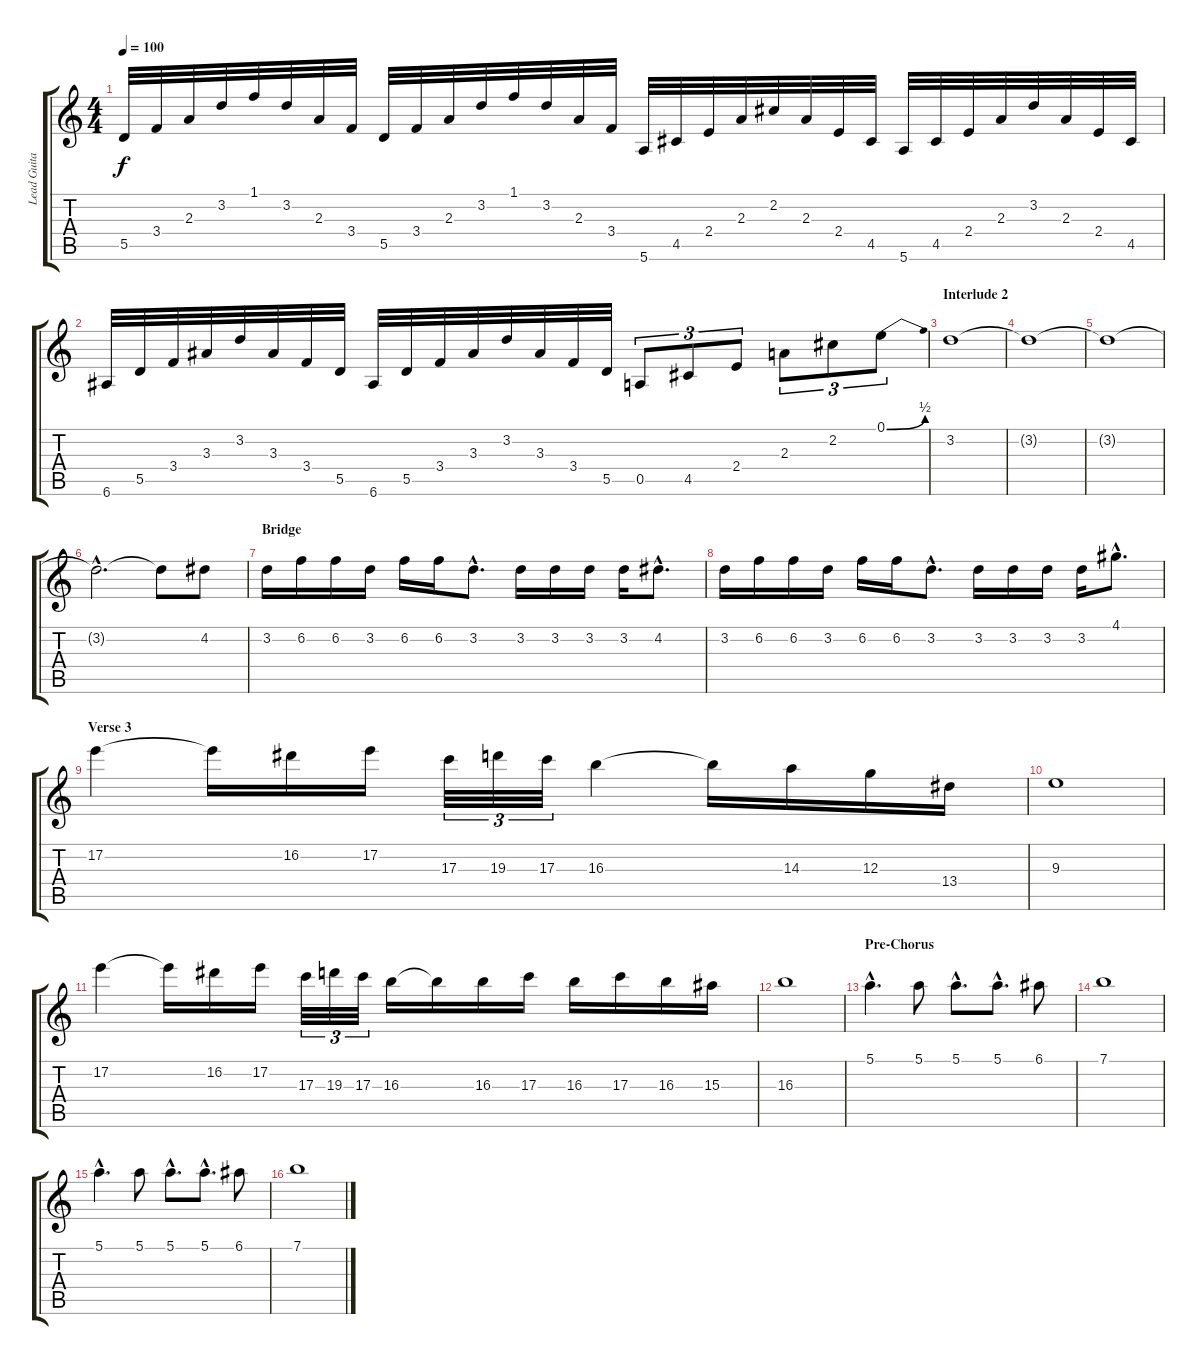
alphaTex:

\track ("Lead Guitar" "Lead Guita") {instrument distortionguitar}
\staff {score tabs}
\tuning (E4 B3 G3 D3 A2 E2) {hide}
\ts (4 4)
\tempo 100
\clef g2
\ks c
5.5.32{dy f} 3.4.32 2.3.32 3.2.32 1.1.32 3.2.32 2.3.32 3.4.32 5.5.32 3.4.32 2.3.32 3.2.32 1.1.32 3.2.32 2.3.32 3.4.32 5.6.32 4.5.32 2.4.32 2.3.32 2.2.32 2.3.32 2.4.32 4.5.32 5.6.32 4.5.32 2.4.32 2.3.32 3.2.32 2.3.32 2.4.32 4.5.32 |
6.6.32 5.5.32 3.4.32 3.3.32 3.2.32 3.3.32 3.4.32 5.5.32 6.6.32 5.5.32 3.4.32 3.3.32 3.2.32 3.3.32 3.4.32 5.5.32 0.5.8{tu (3 2)} 4.5.8{tu (3 2)} 2.4.8{tu (3 2)} 2.3.8{tu (3 2)} 2.2.8{tu (3 2)} 0.1{be (bend 0 0 60 2)}.8{tu (3 2)} |
\section ("" "Interlude 2")
3.2.1 |
3.2{t}.1 |
3.2{t}.1 |
3.2{hac t}.2{d} 3.2{t}.8 4.2.8 |
\section ("" "Bridge")
3.2.16 6.2.16 6.2.16 3.2.16 6.2.16 6.2.16 3.2{hac}.8{d} 3.2.16 3.2.16 3.2.16 3.2.16 4.2{hac}.8{d} |
3.2.16 6.2.16 6.2.16 3.2.16 6.2.16 6.2.16 3.2{hac}.8{d} 3.2.16 3.2.16 3.2.16 3.2.16 4.1{hac}.8{d} |
\section ("" "Verse 3")
17.2.4{instrument overdrivenguitar} 17.2{t}.16 16.2.16 17.2.16 17.3.32{tu (3 2)} 19.3.32{tu (3 2)} 17.3.32{tu (3 2)} 16.3.4 16.3{t}.16 14.3.16 12.3.16 13.4.16 |
9.3.1 |
17.2.4{instrument overdrivenguitar} 17.2{t}.16 16.2.16 17.2.16 17.3.32{tu (3 2)} 19.3.32{tu (3 2)} 17.3.32{tu (3 2)} 16.3.16 16.3{t}.16 16.3.16 17.3.16 16.3.16 17.3.16 16.3.16 15.3.16 |
16.3.1 |
\section ("" "Pre-Chorus")
5.1{hac}.4{d} 5.1.8 5.1{hac}.8{d} 5.1{hac}.8{d} 6.1.8 |
7.1.1 |
5.1{hac}.4{d} 5.1.8 5.1{hac}.8{d} 5.1{hac}.8{d} 6.1.8 |
7.1.1
